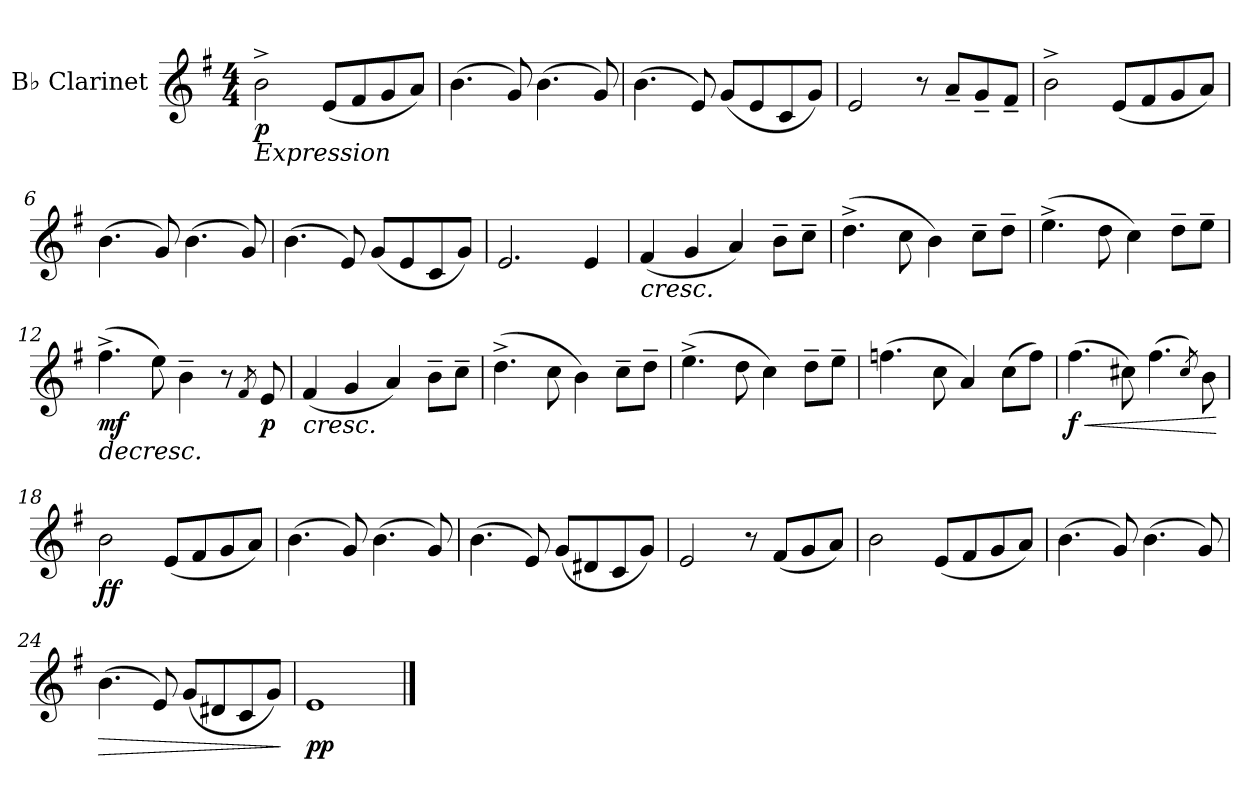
**kern	**dynam
*part1	*part1
*staff1	*staff1
*I"B♭ Clarinet	*
*I'B♭ Cl.	*
*clefG2	*
*ITrd1c2	*
*k[b-]	*
*M4/4	*
*MM80	*
=1	=1
!LO:TX:b:i:t=Expression	!
!	!LO:DY:b
2a^\	p
(<8d/L	.
8e/	.
8f/	.
8g/J)	.
=2	=2
(>4.a\	.
8f/)	.
(>4.a\	.
8f/)	.
=3	=3
(>4.a\	.
8d/)	.
(<8f/L	.
8d/	.
8B-/	.
8f/J)	.
=4	=4
2d/	.
8r	.
8g~/L	.
8f~/	.
8e~/J	.
=5	=5
2a^\	.
(<8d/L	.
8e/	.
8f/	.
8g/J)	.
=6	=6
(>4.a\	.
8f/)	.
(>4.a\	.
8f/)	.
=7	=7
(>4.a\	.
8d/)	.
(<8f/L	.
8d/	.
8B-/	.
8f/J)	.
=8	=8
2.d/	.
4d/	.
!!LO:LB:g=z
=9	=9
!LO:TX:b:i:t=cresc.	!
(<4e/	.
4f/	.
4g/)	.
8a~\L	.
8b-~\J	.
=10	=10
(>4.cc^\	.
8b-\	.
4a\)	.
8b-~\L	.
8cc~\J	.
=11	=11
(>4.dd^\	.
8cc\	.
4b-\)	.
8cc~\L	.
8dd~\J	.
=12	=12
!	!LO:HP:b
!	!LO:DY:n=1:b
(>4.ee^\	> mf
8dd\)	.
4a~\	.
8r	.
8qe/	.
!	!LO:DY:n=2:b
8d/	p
.	]
=13	=13
!LO:TX:b:i:t=cresc.	!
(<4e/	.
4f/	.
4g/)	.
8a~\L	.
8b-~\J	.
=14	=14
(>4.cc^\	.
8b-\	.
4a\)	.
8b-~\L	.
8cc~\J	.
=15	=15
(>4.dd^\	.
8cc\	.
4b-\)	.
8cc~\L	.
8dd~\J	.
=16	=16
(>4.ee-X\	.
8b-\	.
4g/)	.
(>8b-\L	.
8ee-\J)	.
!!LO:LB:g=z
=17	=17
!	!LO:HP:b
!	!LO:DY:n=1:b
(>4.ee\	< f
8bn\)	.
(>4.ee\	.
8qb/)	.
8a\	.
.	[
=18	=18
!	!LO:DY:b
2a\	ff
(<8d/L	.
8e/	.
8f/	.
8g/J)	.
=19	=19
(>4.a\	.
8f/)	.
(>4.a\	.
8f/)	.
=20	=20
(>4.a\	.
8d/)	.
(<8f/L	.
8c#X/	.
8B-/	.
8f/J)	.
=21	=21
2d/	.
8r	.
(<8e/L	.
8f/	.
8g/J)	.
=22	=22
2a\	.
(<8d/L	.
8e/	.
8f/	.
8g/J)	.
=23	=23
(>4.a\	.
8f/)	.
(>4.a\	.
8f/)	.
!!LO:LB:g=z
=24	=24
!	!LO:HP:b
(>4.a\	>
8d/)	.
(<8f/L	.
8c#X/	.
8B-/	.
8f/J)	.
.	]
=25	=25
!	!LO:DY:b
1d	pp
==	==
*-	*-
